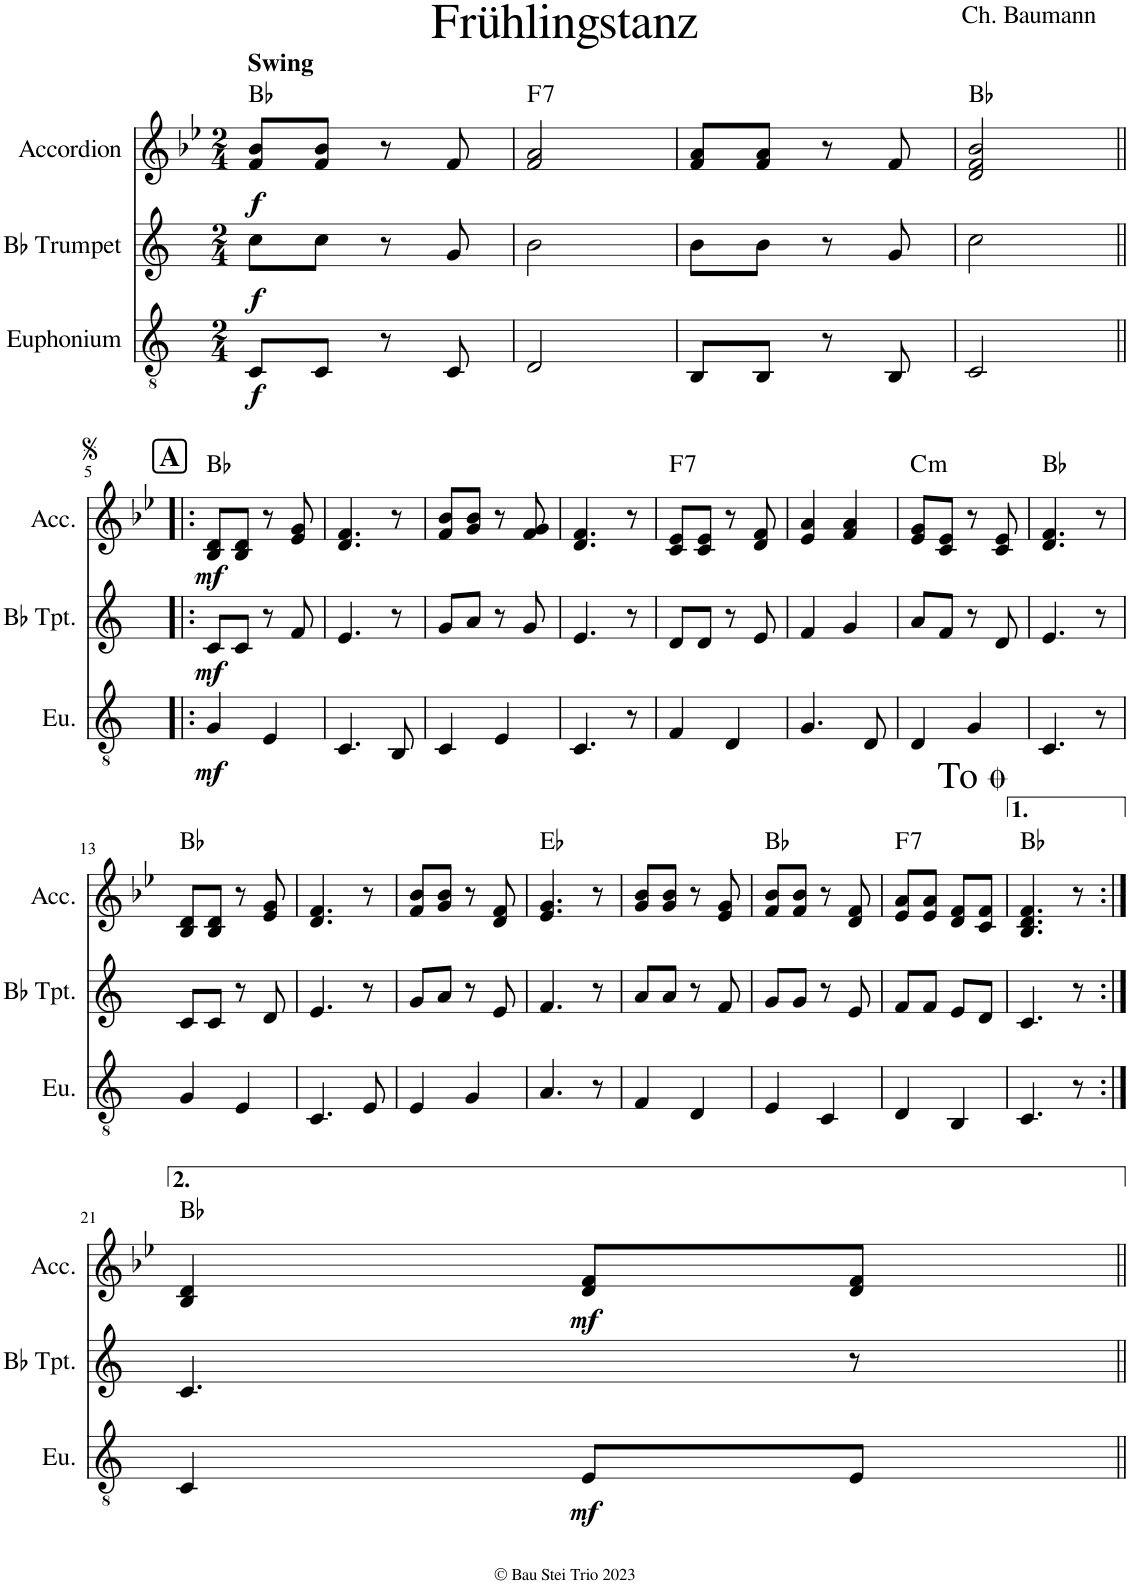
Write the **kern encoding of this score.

**kern	**dynam	**kern	**dynam	**kern	**dynam	**harte
*part3	*part3	*part2	*part2	*part1	*part1	*part1
*staff3	*staff3	*staff2	*staff2	*staff1	*staff1	*
*I"Euphonium	*	*I"Bb Trumpet	*	*I"Accordion	*	*
*I'Eu.	*	*I'Bb Tpt.	*	*I'Acc.	*	*
*clefGv2	*	*clefG2	*	*clefG2	*	*
*Trd1c2	*	*Trd1c2	*	*	*	*
*k[]	*	*k[]	*	*k[b-e-]	*	*
*M2/4	*	*M2/4	*	*M2/4	*	*
=1	=1	=1	=1	=1	=1	=1
!	!	!	!	!LO:TX:a:B:t=Swing	!	!
!	!LO:DY:b	!	!LO:DY:b	!	!LO:DY:b	!
8C/L	f	8cc\L	f	8f/ 8b-/L	f	Bb:maj
8C/J	.	8cc\J	.	8f/ 8b-/J	.	.
8r	.	8r	.	8r	.	.
8C/	.	8g/	.	8f/	.	.
=2	=2	=2	=2	=2	=2	=2
!	!	!	!	!	!	!LO:H:kt=7
2D/	.	2b\	.	2f/ 2a/	.	F:7
=3	=3	=3	=3	=3	=3	=3
8BB/L	.	8b\L	.	8f/ 8a/L	.	.
8BB/J	.	8b\J	.	8f/ 8a/J	.	.
8r	.	8r	.	8r	.	.
8BB/	.	8g/	.	8f/	.	.
=4	=4	=4	=4	=4	=4	=4
2C/	.	2cc\	.	2d/ 2f/ 2b-/	.	Bb:maj
!!LO:LB:g=z
!!LO:REH:place=s1:a:B:cj:fs=14:t=A
=5!|:	=5!|:	=5!|:	=5!|:	=5!|:	=5!|:	=5!|:
!	!LO:DY:b	!	!LO:DY:b	!	!LO:DY:b	!
4G/	mf	8c/L	mf	8B-/ 8d/L	mf	Bb:maj
.	.	8c/J	.	8B-/ 8d/J	.	.
4E/	.	8r	.	8r	.	.
.	.	8f/	.	8e-/ 8g/	.	.
=6	=6	=6	=6	=6	=6	=6
4.C/	.	4.e/	.	4.d/ 4.f/	.	.
8BB/	.	8r	.	8r	.	.
=7	=7	=7	=7	=7	=7	=7
4C/	.	8g/L	.	8f/ 8b-/L	.	.
.	.	8a/J	.	8g/ 8b-/J	.	.
4E/	.	8r	.	8r	.	.
.	.	8g/	.	8f/ 8g/	.	.
=8	=8	=8	=8	=8	=8	=8
4.C/	.	4.e/	.	4.d/ 4.f/	.	.
8r	.	8r	.	8r	.	.
=9	=9	=9	=9	=9	=9	=9
!	!	!	!	!	!	!LO:H:kt=7
4F/	.	8d/L	.	8c/ 8e-/L	.	F:7
.	.	8d/J	.	8c/ 8e-/J	.	.
4D/	.	8r	.	8r	.	.
.	.	8e/	.	8d/ 8f/	.	.
=10	=10	=10	=10	=10	=10	=10
4.G/	.	4f/	.	4e-/ 4a/	.	.
.	.	4g/	.	4f/ 4a/	.	.
8D/	.	.	.	.	.	.
=11	=11	=11	=11	=11	=11	=11
!	!	!	!	!	!	!LO:H:kt=m
4D/	.	8a/L	.	8e-/ 8g/L	.	C:min
.	.	8f/J	.	8c/ 8e-/J	.	.
4G/	.	8r	.	8r	.	.
.	.	8d/	.	8c/ 8e-/	.	.
=12	=12	=12	=12	=12	=12	=12
4.C/	.	4.e/	.	4.d/ 4.f/	.	Bb:maj
8r	.	8r	.	8r	.	.
!!LO:LB:g=z
=13	=13	=13	=13	=13	=13	=13
4G/	.	8c/L	.	8B-/ 8d/L	.	Bb:maj
.	.	8c/J	.	8B-/ 8d/J	.	.
4E/	.	8r	.	8r	.	.
.	.	8d/	.	8e-/ 8g/	.	.
=14	=14	=14	=14	=14	=14	=14
4.C/	.	4.e/	.	4.d/ 4.f/	.	.
8E/	.	8r	.	8r	.	.
=15	=15	=15	=15	=15	=15	=15
4E/	.	8g/L	.	8f/ 8b-/L	.	.
.	.	8a/J	.	8g/ 8b-/J	.	.
4G/	.	8r	.	8r	.	.
.	.	8e/	.	8d/ 8f/	.	.
=16	=16	=16	=16	=16	=16	=16
4.A/	.	4.f/	.	4.e-/ 4.g/	.	Eb:maj
8r	.	8r	.	8r	.	.
=17	=17	=17	=17	=17	=17	=17
4F/	.	8a/L	.	8g/ 8b-/L	.	.
.	.	8a/J	.	8g/ 8b-/J	.	.
4D/	.	8r	.	8r	.	.
.	.	8f/	.	8e-/ 8g/	.	.
=18	=18	=18	=18	=18	=18	=18
4E/	.	8g/L	.	8f/ 8b-/L	.	Bb:maj
.	.	8g/J	.	8f/ 8b-/J	.	.
4C/	.	8r	.	8r	.	.
.	.	8e/	.	8d/ 8f/	.	.
=19	=19	=19	=19	=19	=19	=19
4D/	.	8f/L	.	8e-/ 8a/L	.	F:7
.	.	8f/J	.	8e-/ 8a/J	.	.
4BB/	.	8e/L	.	8d/ 8f/L	.	.
.	.	8d/J	.	8c/ 8f/J	.	.
!	!	!	!	!LO:TX:a:t=<font size="18"/>To	!	!LO:H:kt=7
=20	=20	=20	=20	=20	=20	=20
4.C/	.	4.c/	.	4.B-/ 4.d/ 4.f/	.	Bb:maj
8r	.	8r	.	8r	.	.
!!LO:LB:g=z
=21:|!	=21:|!	=21:|!	=21:|!	=21:|!	=21:|!	=21:|!
4C/	.	4.c/	.	4B-/ 4d/	.	Bb:maj
!	!LO:DY:b	!	!	!	!LO:DY:b	!
8E/L	mf	.	.	8d/ 8f/L	mf	.
8E/J	.	8r	.	8d/ 8f/J	.	.
=||	=||	=||	=||	=||	=||	=||
*-	*-	*-	*-	*-	*-	*-
